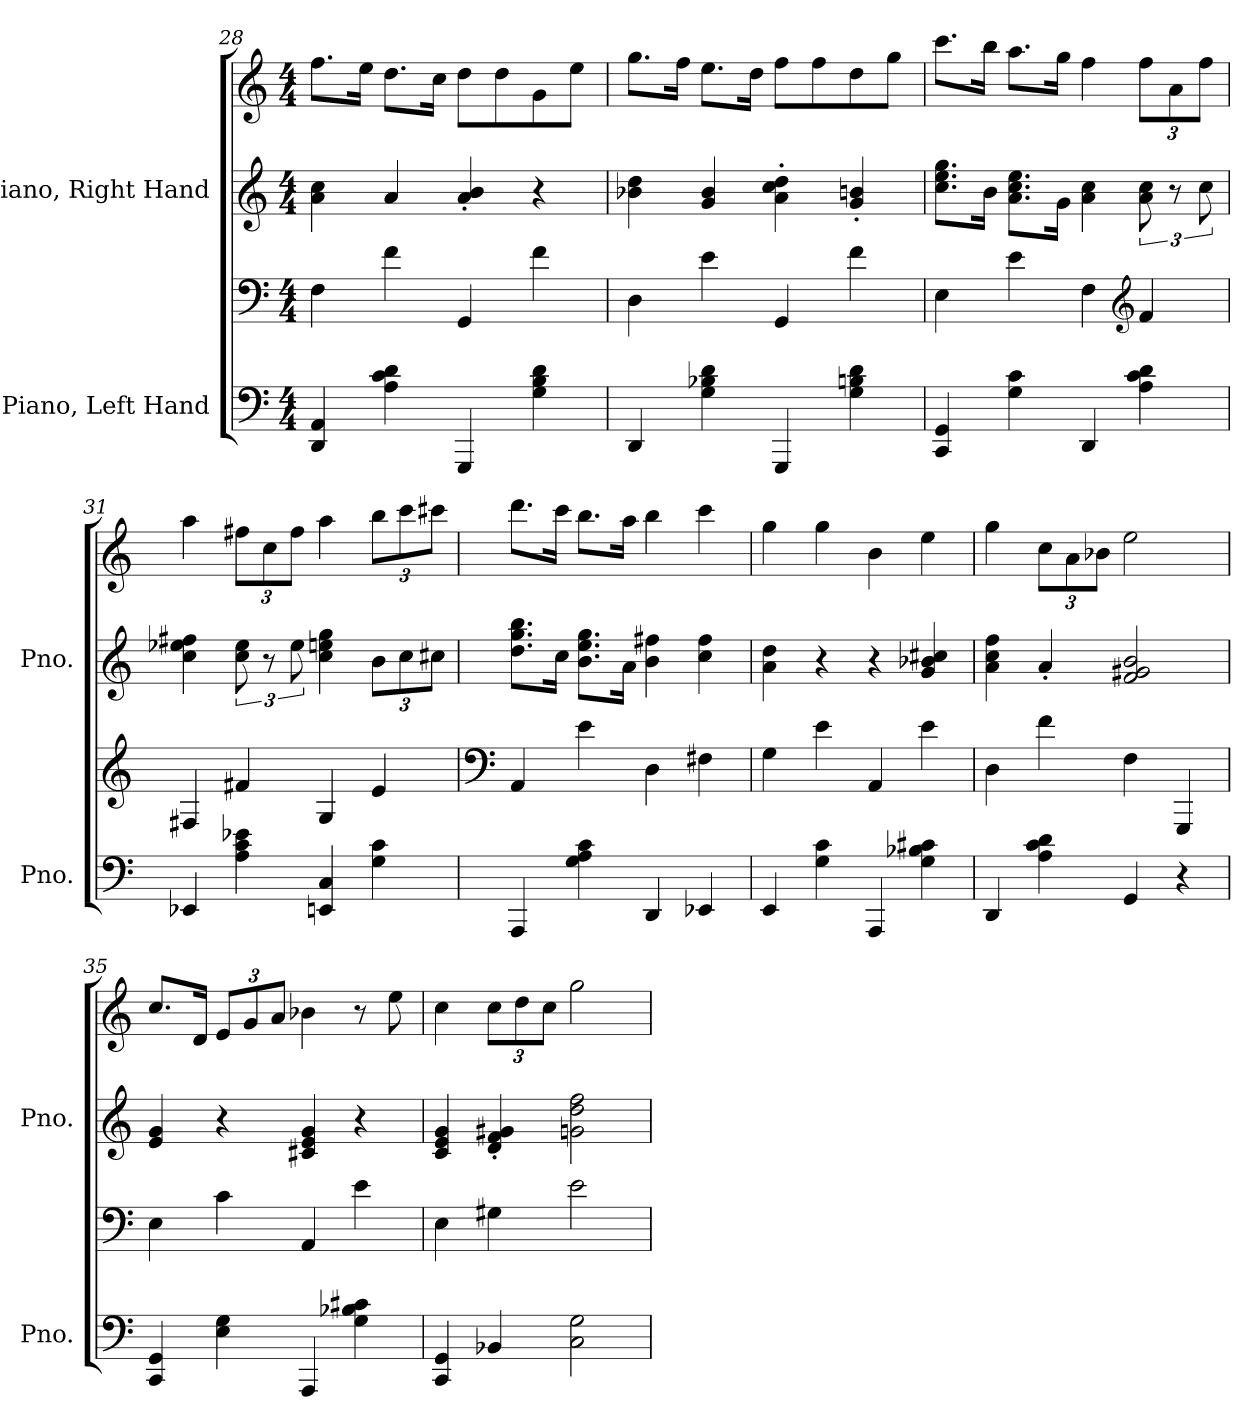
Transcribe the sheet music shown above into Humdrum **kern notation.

**kern	**kern	**kern	**kern
*part2	*part2	*part1	*part1
*staff4	*staff3	*staff2	*staff1
*I"Piano, Left Hand	*	*I"Piano, Right Hand	*
*I'Pno.	*	*I'Pno.	*
*clefF4	*clefF4	*clefG2	*clefG2
*k[]	*k[]	*k[]	*k[]
*M4/4	*M4/4	*M4/4	*M4/4
=28	=28	=28	=28
4DD/ 4AA/	4F\	4a\ 4cc\	8.ff\L
.	.	.	16ee\Jk
4A\ 4c\ 4d\	4f\	4a/	8.dd\L
.	.	.	16cc\Jk
4GGG/	4GG/	4a/' 4b/'	8dd\L
.	.	.	8dd\
4G\ 4B\ 4d\	4f\	4r	8g\
.	.	.	8ee\J
=29	=29	=29	=29
4DD/	4D\	4b-X\ 4dd\	8.gg\L
.	.	.	16ff\Jk
4G\ 4B-X\ 4d\	4e\	4g/ 4b-/	8.ee\L
.	.	.	16dd\Jk
4GGG/	4GG/	4a\' 4cc\' 4dd\'	8ff\L
.	.	.	8ff\
4G\ 4Bn\ 4d\	4f\	4g/' 4bn/'	8dd\
.	.	.	8gg\J
=30	=30	=30	=30
4CC/ 4GG/	4E\	8.cc\ 8.ee\ 8.gg\L	8.ccc\L
.	.	16b\Jk	16bb\Jk
4G\ 4c\	4e\	8.a\ 8.cc\ 8.ee\L	8.aa\L
.	.	16g\Jk	16gg\Jk
4DD/	4F\	4a\ 4cc\	4ff\
*	*clefG2	*	*
*	*	*	*Xbrackettup
4A\ 4c\ 4d\	4f/	12a\ 12cc\	12ff\L
.	.	12r	12a\
.	.	12cc\	12ff\J
!!LO:PB:g=z
=31	=31	=31	=31
4EE-X/	4F#X/	4cc\ 4ee-X\ 4ff#X\	4aa\
4A\ 4c\ 4e-X\	4f#X/	12cc\ 12ee-\	12ff#X\L
.	.	12r	12cc\
.	.	12ee-\	12ff#\J
4EEn/ 4C/	4G/	4cc\ 4een\ 4gg\	4aa\
*	*	*Xbrackettup	*
4G\ 4c\	4e/	12b\L	12bb\L
.	.	12cc\	12ccc\
.	.	12cc#X\J	12ccc#X\J
=32	=32	=32	=32
*	*clefF4	*	*
4AAA/	4AA/	8.dd\ 8.gg\ 8.bb\L	8.ddd\L
.	.	16cc\Jk	16ccc\Jk
4G\ 4A\ 4c\	4e\	8.b\ 8.ee\ 8.gg\L	8.bb\L
.	.	16a\Jk	16aa\Jk
4DD/	4D\	4b\ 4ff#X\	4bb\
4EE-X/	4F#X\	4cc\ 4ff#\	4ccc\
=33	=33	=33	=33
4EE/	4G\	4a\ 4dd\	4gg\
4G\ 4c\	4e\	4r	4gg\
4AAA/	4AA/	4r	4b\
4G\ 4B-X\ 4c#X\	4e\	4g/ 4b-X/ 4cc#X/	4ee\
=34	=34	=34	=34
4DD/	4D\	4a\ 4cc\ 4ff\	4gg\
4A\ 4c\ 4d\	4f\	4a'/	12cc\L
.	.	.	12a\
.	.	.	12b-X\J
4GG/	4F\	2f/ 2g#X/ 2b/	2ee\
4r	4GGG/	.	.
!!LO:LB:g=z
=35	=35	=35	=35
4CC/ 4GG/	4E\	4e/ 4g/	8.cc/L
.	.	.	16d/Jk
4E\ 4G\	4c\	4r	12e/L
.	.	.	12g/
.	.	.	12a/J
4AAA/	4AA/	4c#X/ 4e/ 4g/	4b-X\
4G\ 4B-X\ 4c#X\	4e\	4r	8r
.	.	.	8ee\
=36	=36	=36	=36
4CC/ 4GG/	4E\	4c/ 4e/ 4g/	4cc\
4BB-X/	4G#X\	4d/' 4f/' 4g#X/'	12cc\L
.	.	.	12dd\
.	.	.	12cc\J
2C\ 2G\	2e\	2gn\ 2dd\ 2ff\	2gg\
=	=	=	=
*-	*-	*-	*-
